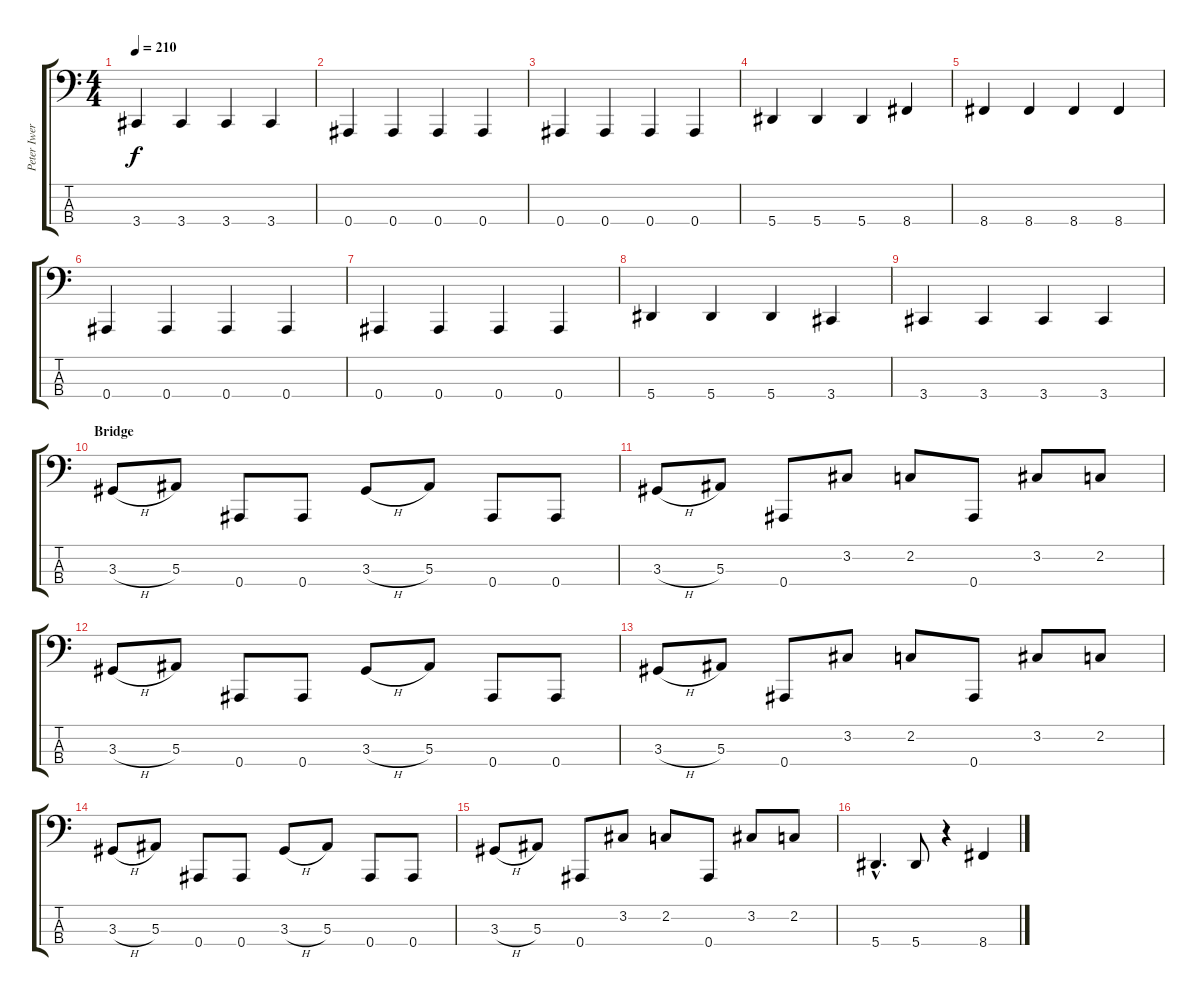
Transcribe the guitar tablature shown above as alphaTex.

\track ("Peter Iwers" "Peter Iwer") {instrument electricbassfinger}
\staff {score tabs}
\tuning (Eb2 Bb1 F1 Bb0) {hide}
\ts (4 4)
\tempo 210
\clef f4
\ks c
3.4.4{dy f} 3.4.4 3.4.4 3.4.4 |
0.4.4 0.4.4 0.4.4 0.4.4 |
0.4.4 0.4.4 0.4.4 0.4.4 |
5.4.4 5.4.4 5.4.4 8.4.4 |
8.4.4 8.4.4 8.4.4 8.4.4 |
0.4.4 0.4.4 0.4.4 0.4.4 |
0.4.4 0.4.4 0.4.4 0.4.4 |
5.4.4 5.4.4 5.4.4 3.4.4 |
3.4.4 3.4.4 3.4.4 3.4.4 |
\section ("" "Bridge")
3.3{h}.8 5.3.8 0.4.8 0.4.8 3.3{h}.8 5.3.8 0.4.8 0.4.8 |
3.3{h}.8 5.3.8 0.4.8 3.2.8 2.2.8 0.4.8 3.2.8 2.2.8 |
3.3{h}.8 5.3.8 0.4.8 0.4.8 3.3{h}.8 5.3.8 0.4.8 0.4.8 |
3.3{h}.8 5.3.8 0.4.8 3.2.8 2.2.8 0.4.8 3.2.8 2.2.8 |
3.3{h}.8 5.3.8 0.4.8 0.4.8 3.3{h}.8 5.3.8 0.4.8 0.4.8 |
3.3{h}.8 5.3.8 0.4.8 3.2.8 2.2.8 0.4.8 3.2.8 2.2.8 |
5.4{hac}.4{d} 5.4.8 r.4 8.4.4
